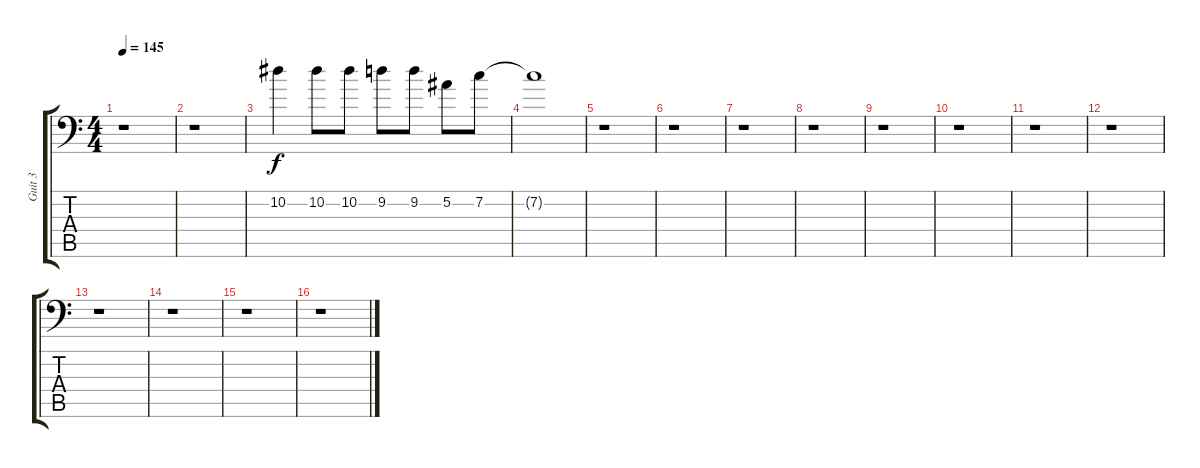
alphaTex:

\track ("Guit 3" "Guit 3") {instrument distortionguitar}
\staff {score tabs}
\tuning (Bb3 F3 Db3 Ab2 Eb2 Bb1) {hide}
\ts (4 4)
\tempo 145
\clef f4
\ks c
r.1{dy f} |
r.1 |
10.2.4 10.2.8 10.2.8 9.2.8 9.2.8 5.2.8 7.2.8 |
7.2{t}.1 |
r.1 |
r.1 |
r.1 |
r.1 |
r.1 |
r.1 |
r.1 |
r.1 |
r.1 |
r.1 |
r.1 |
r.1
